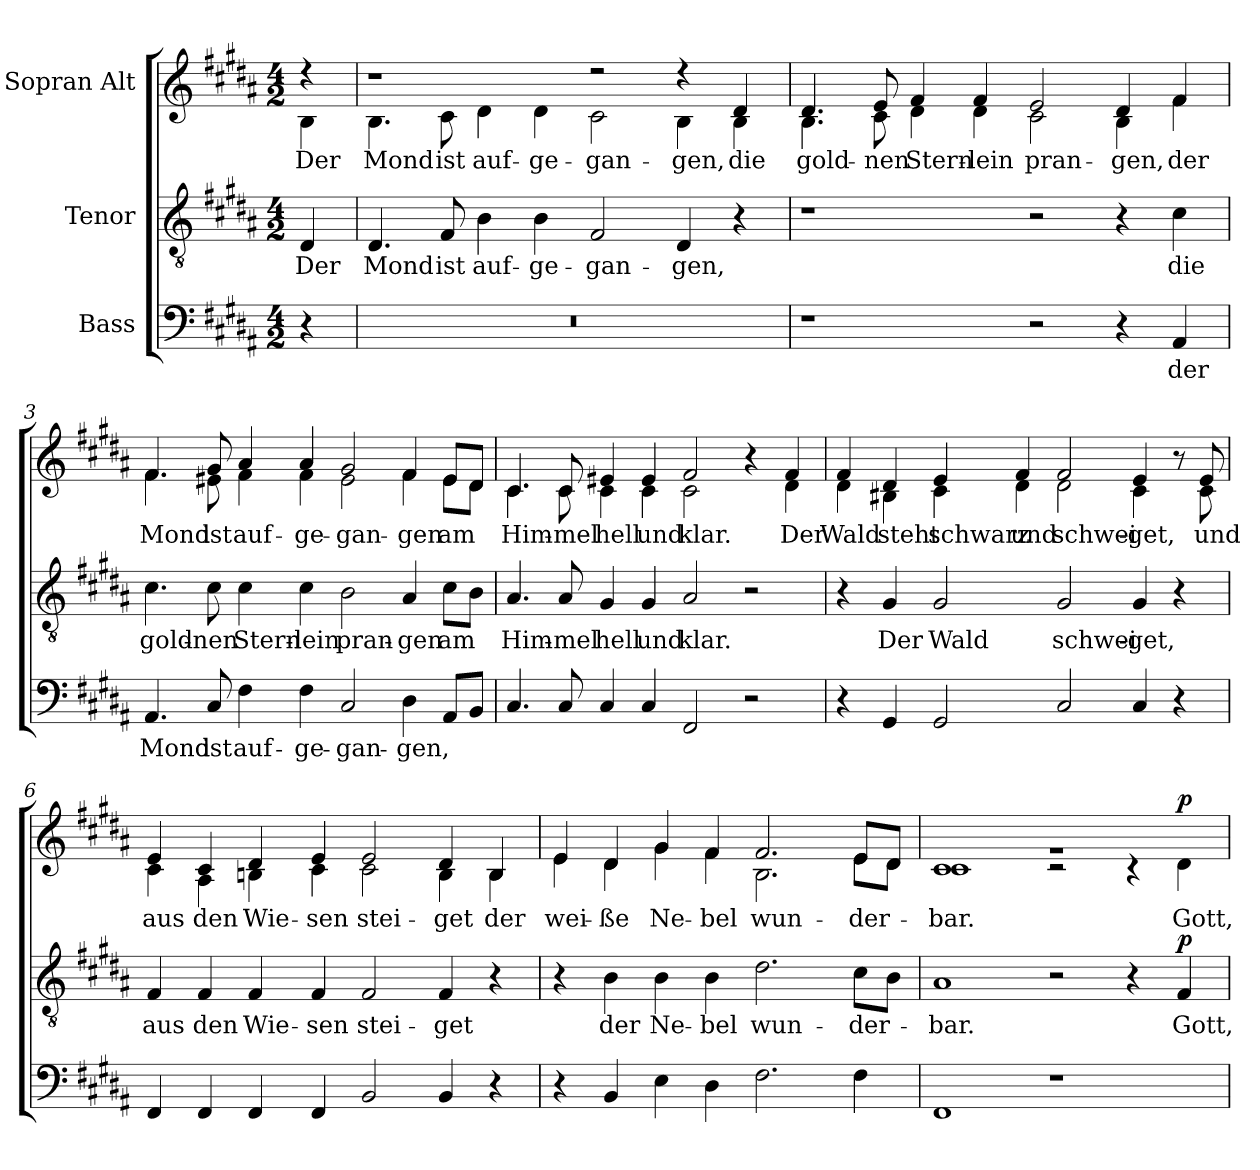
**kern	**text	**kern	**text	**dynam	**kern	**text	**dynam
*part3	*part3	*part2	*part2	*part2	*part1	*part1	*part1
*staff3	*staff3	*staff2	*staff2	*staff2	*staff1	*staff1	*staff1
*I"Bass	*	*I"Tenor	*	*	*I"Sopran Alt	*	*
*clefF4	*	*clefGv2	*	*	*clefG2	*	*
*k[f#c#g#d#a#]	*	*k[f#c#g#d#a#]	*	*	*k[f#c#g#d#a#]	*	*
*M4/2	*	*M4/2	*	*	*M4/2	*	*
=	=	=	=	=	=	=	=
!	!	!	!LO:LY:b	!	!	!LO:LY:b	!
*	*	*	*	*	*^	*	*
4r	.	4D#/	Der	.	4r	4B\	Der	.
=1	=1	=1	=1	=1	=1	=1	=1	=1
!	!	!	!LO:LY:b	!	!	!	!LO:LY:b	!
0r	.	4.D#/	Mond	.	1r	4.B\	Mond	.
!	!	!	!LO:LY:b	!	!	!	!LO:LY:b	!
.	.	8F#/	ist	.	.	8c#\	ist	.
!	!	!	!LO:LY:b	!	!	!	!LO:LY:b	!
.	.	4B\	auf-	.	.	4d#\	auf-	.
!	!	!	!LO:LY:b	!	!	!	!LO:LY:b	!
.	.	4B\	-ge-	.	.	4d#\	-ge-	.
!	!	!	!LO:LY:b	!	!	!	!LO:LY:b	!
.	.	2F#/	-gan-	.	2r	2c#\	-gan-	.
!	!	!	!LO:LY:b	!	!	!	!LO:LY:b	!
.	.	4D#/	-gen,	.	4r	4B\	-gen,	.
!	!	!	!	!	!	!	!LO:LY:b	!
!	!	!	!	!	!	!	!LO:LY:b	!
.	.	4r	.	.	4d#/	4B\	die	.
=2	=2	=2	=2	=2	=2	=2	=2	=2
!	!	!	!	!	!	!	!LO:LY:b	!
!	!	!	!	!	!	!	!LO:LY:b	!
1r	.	1r	.	.	4.d#/	4.B\	gold-	.
!	!	!	!	!	!	!	!LO:LY:b	!
!	!	!	!	!	!	!	!LO:LY:b	!
.	.	.	.	.	8e/	8c#\	-nen	.
!	!	!	!	!	!	!	!LO:LY:b	!
!	!	!	!	!	!	!	!LO:LY:b	!
.	.	.	.	.	4f#/	4d#\	Stern-	.
!	!	!	!	!	!	!	!LO:LY:b	!
!	!	!	!	!	!	!	!LO:LY:b	!
.	.	.	.	.	4f#/	4d#\	-lein	.
!	!	!	!	!	!	!	!LO:LY:b	!
!	!	!	!	!	!	!	!LO:LY:b	!
2r	.	2r	.	.	2e/	2c#\	pran-	.
!	!	!	!	!	!	!	!LO:LY:b	!
!	!	!	!	!	!	!	!LO:LY:b	!
4r	.	4r	.	.	4d#/	4B\	-gen,	.
!	!LO:LY:b	!	!LO:LY:b	!	!	!	!LO:LY:b	!
!	!	!	!	!	!	!	!LO:LY:b	!
4AA#/	der	4c#\	die	.	4f#/	4f#\	der	.
!!LO:LB:g=z	!!
=3	=3	=3	=3	=3	=3	=3	=3	=3
!	!LO:LY:b	!	!LO:LY:b	!	!	!	!LO:LY:b	!
!	!	!	!	!	!	!	!LO:LY:b	!
4.AA#/	Mond	4.c#\	gold-	.	4.f#/	4.f#\	Mond	.
!	!LO:LY:b	!	!LO:LY:b	!	!	!	!LO:LY:b	!
!	!	!	!	!	!	!	!LO:LY:b	!
8C#/	ist	8c#\	-nen	.	8g#/	8e#X\	ist	.
!	!LO:LY:b	!	!LO:LY:b	!	!	!	!LO:LY:b	!
!	!	!	!	!	!	!	!LO:LY:b	!
4F#\	auf-	4c#\	Stern-	.	4a#/	4f#\	auf-	.
!	!LO:LY:b	!	!LO:LY:b	!	!	!	!LO:LY:b	!
!	!	!	!	!	!	!	!LO:LY:b	!
4F#\	-ge-	4c#\	-lein	.	4a#/	4f#\	-ge-	.
!	!LO:LY:b	!	!LO:LY:b	!	!	!	!LO:LY:b	!
!	!	!	!	!	!	!	!LO:LY:b	!
2C#/	-gan-	2B\	pran-	.	2g#/	2e#\	-gan-	.
!	!LO:LY:b	!	!LO:LY:b	!	!	!	!LO:LY:b	!
!	!	!	!	!	!	!	!LO:LY:b	!
4D#\	-gen,	4A#/	-gen	.	4f#/	4f#\	-gen	.
!	!	!	!LO:LY:b	!	!	!	!LO:LY:b	!
8AA#/L	.	8c#\L	am	.	8e#/L	8e#\L	am	.
8BB/J	.	8B\J	.	.	8d#/J	8d#\J	.	.
=4	=4	=4	=4	=4	=4	=4	=4	=4
!	!	!	!LO:LY:b	!	!	!	!LO:LY:b	!
4.C#/	.	4.A#/	Him-	.	4.c#/	4.c#\	Him-	.
!	!	!	!LO:LY:b	!	!	!	!LO:LY:b	!
8C#/	.	8A#/	-mel	.	8c#/	8c#\	-mel	.
!	!	!	!LO:LY:b	!	!	!	!LO:LY:b	!
4C#/	.	4G#/	hell	.	4e#X/	4c#\	hell	.
!	!	!	!LO:LY:b	!	!	!	!LO:LY:b	!
4C#/	.	4G#/	und	.	4e#/	4c#\	und	.
!	!	!	!LO:LY:b	!	!	!	!LO:LY:b	!
2FF#/	.	2A#/	klar.	.	2f#/	2c#\	klar.	.
2r	.	2r	.	.	4r	4ryy	.	.
!	!	!	!	!	!	!	!LO:LY:b	!
.	.	.	.	.	4f#/	4d#\	Der	.
!!LO:LB:g=z	!!
=5	=5	=5	=5	=5	=5	=5	=5	=5
!	!	!	!	!	!	!	!LO:LY:b	!
4r	.	4r	.	.	4f#/	4d#\	Wald	.
!	!	!	!LO:LY:b	!	!	!	!LO:LY:b	!
4GG#/	.	4G#/	Der	.	4d#/	4B#X\	steht	.
!	!	!	!LO:LY:b	!	!	!	!LO:LY:b	!
2GG#/	.	2G#/	Wald	.	4e/	4c#\	schwarz	.
!	!	!	!	!	!	!	!LO:LY:b	!
.	.	.	.	.	4f#/	4d#\	und	.
!	!	!	!LO:LY:b	!	!	!	!LO:LY:b	!
2C#/	.	2G#/	schwei-	.	2f#/	2d#\	schwei-	.
!	!	!	!LO:LY:b	!	!	!	!LO:LY:b	!
4C#/	.	4G#/	-get,	.	4e/	4c#\	-get,	.
4r	.	4r	.	.	8r	8ryy	.	.
!	!	!	!	!	!	!	!LO:LY:b	!
.	.	.	.	.	8e/	8c#\	und	.
=6	=6	=6	=6	=6	=6	=6	=6	=6
!	!	!	!LO:LY:b	!	!	!	!LO:LY:b	!
4FF#/	.	4F#/	aus	.	4e/	4c#\	aus	.
!	!	!	!LO:LY:b	!	!	!	!LO:LY:b	!
4FF#/	.	4F#/	den	.	4c#/	4A#\	den	.
!	!	!	!LO:LY:b	!	!	!	!LO:LY:b	!
4FF#/	.	4F#/	Wie-	.	4d#/	4Bn\	Wie-	.
!	!	!	!LO:LY:b	!	!	!	!LO:LY:b	!
4FF#/	.	4F#/	-sen	.	4e/	4c#\	-sen	.
!	!	!	!LO:LY:b	!	!	!	!LO:LY:b	!
2BB/	.	2F#/	stei-	.	2e/	2c#\	stei-	.
!	!	!	!LO:LY:b	!	!	!	!LO:LY:b	!
4BB/	.	4F#/	-get	.	4d#/	4B\	-get	.
!	!	!	!	!	!	!	!LO:LY:b	!
4r	.	4r	.	.	4B/	4B\	der	.
!!LO:PB:g=z	!!
=7	=7	=7	=7	=7	=7	=7	=7	=7
!	!	!	!	!	!	!	!LO:LY:b	!
4r	.	4r	.	.	4e/	4e\	wei-	.
!	!	!	!LO:LY:b	!	!	!	!LO:LY:b	!
4BB/	.	4B\	der	.	4d#/	4d#\	-ße	.
!	!	!	!LO:LY:b	!	!	!	!LO:LY:b	!
4E\	.	4B\	Ne-	.	4g#/	4g#\	Ne-	.
!	!	!	!LO:LY:b	!	!	!	!LO:LY:b	!
4D#\	.	4B\	-bel	.	4f#/	4f#\	-bel	.
!	!	!	!LO:LY:b	!	!	!	!LO:LY:b	!
2.F#\	.	2.d#\	wun-	.	2.f#/	2.B\	wun-	.
!	!	!	!LO:LY:b	!	!	!	!LO:LY:b	!
4F#\	.	8c#\L	-der-	.	8e/L	8e\L	-der-	.
.	.	8B\J	.	.	8d#/J	8d#\J	.	.
=8	=8	=8	=8	=8	=8	=8	=8	=8
!	!	!	!LO:LY:b	!	!	!	!LO:LY:b	!
1FF#	.	1A#	-bar.	.	1c#	1c#	-bar.	.
1r	.	2r	.	.	1rg	2r	.	.
.	.	4r	.	.	.	4r	.	.
!	!	!	!LO:LY:b	!LO:DY:a	!	!	!LO:LY:b	!LO:DY:b
.	.	4F#/	Gott,	p	.	4d#\	Gott,	p
*	*	*	*	*	*v	*v	*	*
=	=	=	=	=	=	=	=
*-	*-	*-	*-	*-	*-	*-	*-
